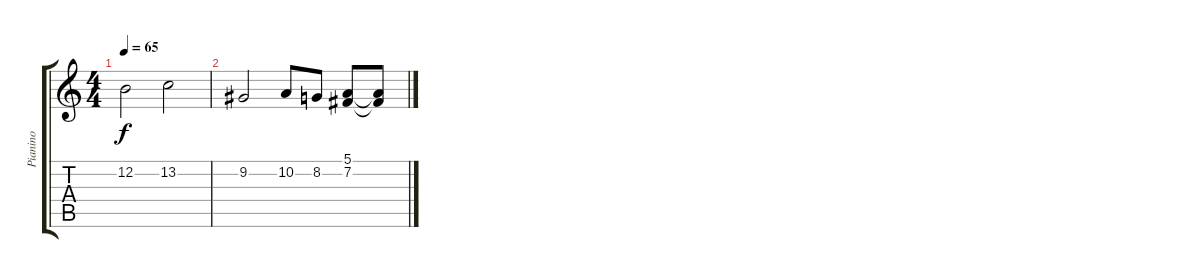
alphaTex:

\track ("Pianino" "Pianino") {instrument brightacousticpiano}
\staff {score tabs}
\tuning (E4 B3 G3 D3 A2 E2) {hide}
\ts (4 4)
\tempo 65
\clef g2
\ks c
12.2.2{dy f} 13.2.2 |
9.2.2 10.2.8 8.2.8 (5.1 7.2).8 (5.1{t} 7.2{t}).8
